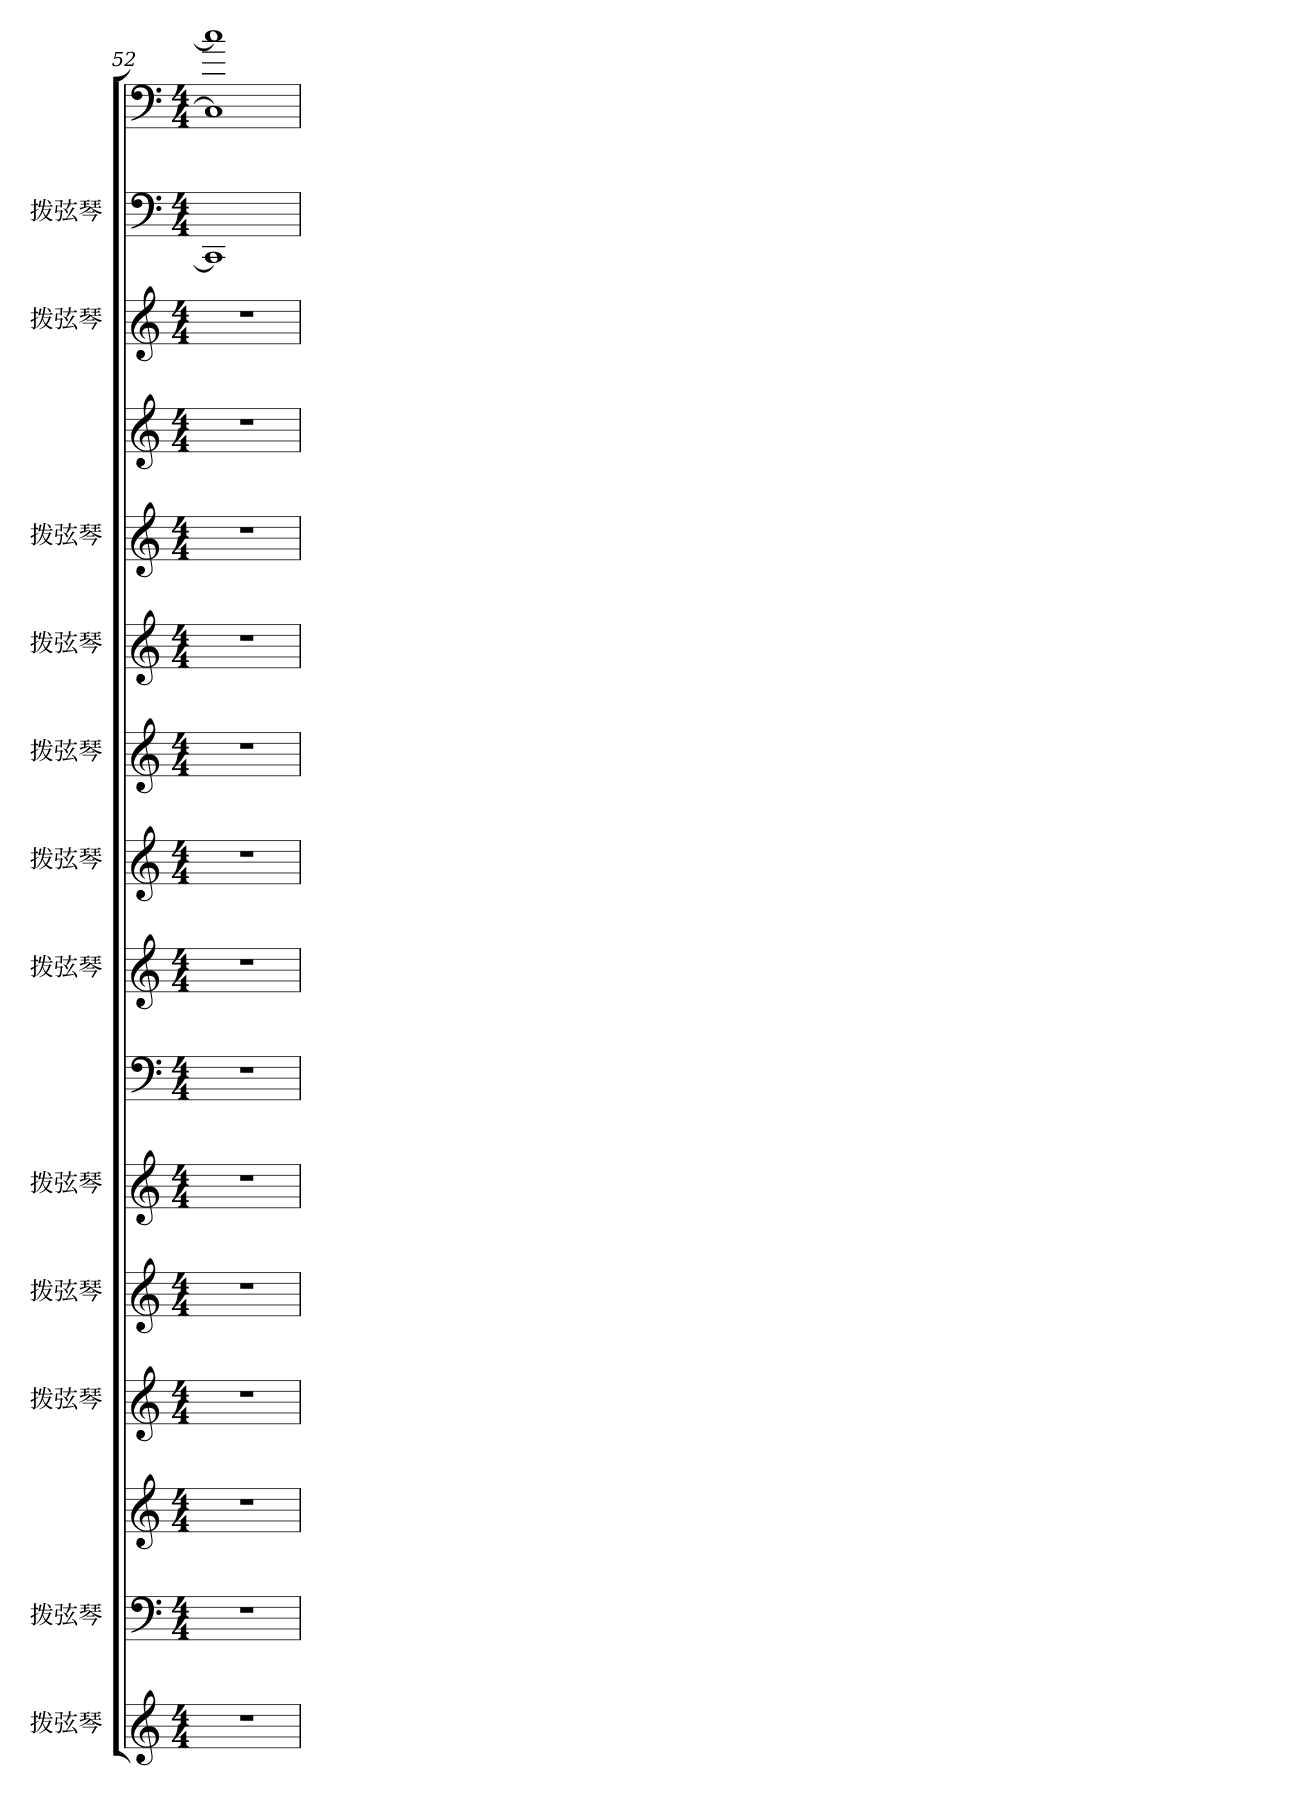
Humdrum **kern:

**kern	**kern	**kern	**kern	**kern	**kern	**kern	**kern	**kern	**kern	**kern	**kern	**kern	**kern	**kern	**kern
*part12	*part11	*part11	*part10	*part9	*part8	*part8	*part7	*part6	*part5	*part4	*part3	*part3	*part2	*part1	*part1
*staff16	*staff15	*staff14	*staff13	*staff12	*staff11	*staff10	*staff9	*staff8	*staff7	*staff6	*staff5	*staff4	*staff3	*staff2	*staff1
*I"拨弦琴	*I"拨弦琴	*	*I"拨弦琴	*I"拨弦琴	*I"拨弦琴	*	*I"拨弦琴	*I"拨弦琴	*I"拨弦琴	*I"拨弦琴	*I"拨弦琴	*	*I"拨弦琴	*I"拨弦琴	*
*clefG2	*clefF4	*clefG2	*clefG2	*clefG2	*clefG2	*clefF4	*clefG2	*clefG2	*clefG2	*clefG2	*clefG2	*clefG2	*clefG2	*clefF4	*clefF4
*k[]	*k[]	*k[]	*k[]	*k[]	*k[]	*k[]	*k[]	*k[]	*k[]	*k[]	*k[]	*k[]	*k[]	*k[]	*k[]
*M4/4	*M4/4	*M4/4	*M4/4	*M4/4	*M4/4	*M4/4	*M4/4	*M4/4	*M4/4	*M4/4	*M4/4	*M4/4	*M4/4	*M4/4	*M4/4
=52	=52	=52	=52	=52	=52	=52	=52	=52	=52	=52	=52	=52	=52	=52	=52
*	*	*	*	*	*	*	*	*	*	*	*	*	*	*	*^
1r	1r	1r	1r	1r	1r	1r	1r	1r	1r	1r	1r	1r	1r	1CC]	1cc]	1C]
*	*	*	*	*	*	*	*	*	*	*	*	*	*	*	*v	*v
=	=	=	=	=	=	=	=	=	=	=	=	=	=	=	=
*-	*-	*-	*-	*-	*-	*-	*-	*-	*-	*-	*-	*-	*-	*-	*-
